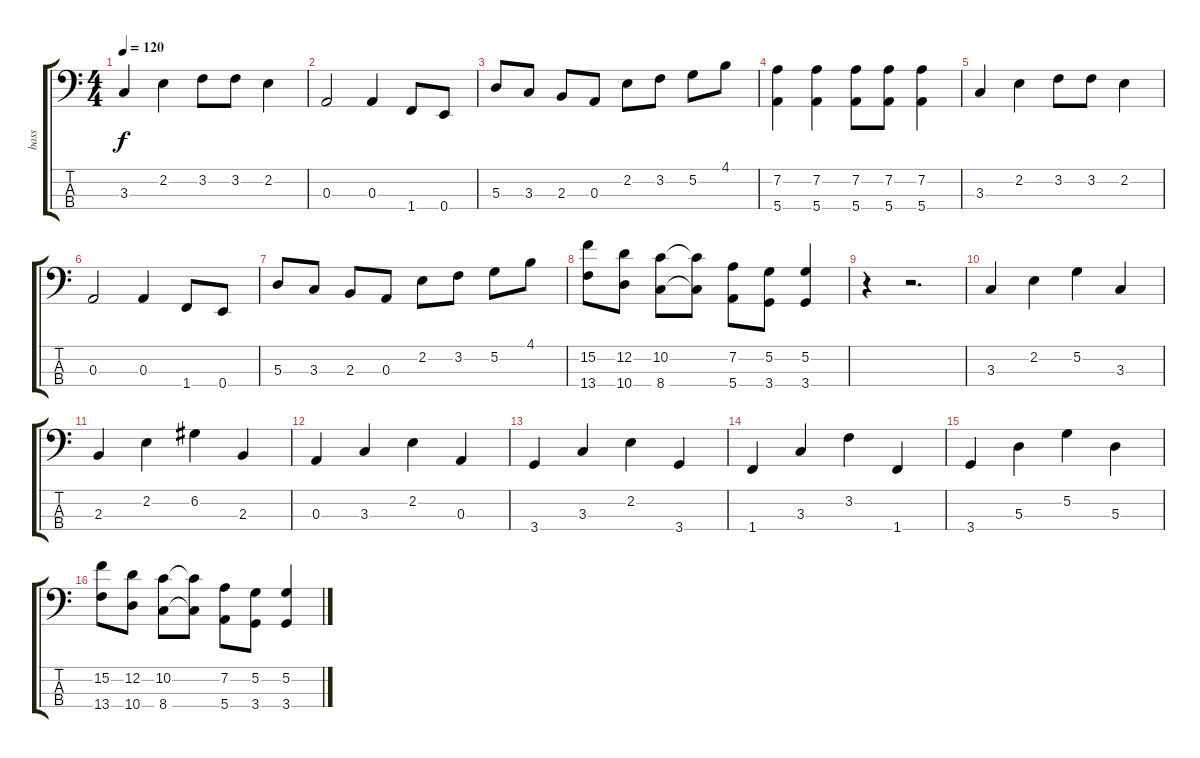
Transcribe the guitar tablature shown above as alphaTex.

\track ("bass" "bass") {instrument electricbasspick}
\staff {score tabs}
\tuning (G2 D2 A1 E1) {hide}
\ts (4 4)
\tempo 120
\clef f4
\ks c
3.3.4{dy f} 2.2.4 3.2.8 3.2.8 2.2.4 |
0.3.2 0.3.4 1.4.8 0.4.8 |
5.3.8 3.3.8 2.3.8 0.3.8 2.2.8 3.2.8 5.2.8 4.1.8 |
(7.2 5.4).4 (7.2 5.4).4 (7.2 5.4).8 (7.2 5.4).8 (7.2 5.4).4 |
3.3.4 2.2.4 3.2.8 3.2.8 2.2.4 |
0.3.2 0.3.4 1.4.8 0.4.8 |
5.3.8 3.3.8 2.3.8 0.3.8 2.2.8 3.2.8 5.2.8 4.1.8 |
(15.2 13.4).8 (12.2 10.4).8 (10.2 8.4).8 (10.2{t} 8.4{t}).8 (7.2 5.4).8 (5.2 3.4).8 (5.2 3.4).4 |
r.4 r.2{d} |
3.3.4 2.2.4 5.2.4 3.3.4 |
2.3.4 2.2.4 6.2.4 2.3.4 |
0.3.4 3.3.4 2.2.4 0.3.4 |
3.4.4 3.3.4 2.2.4 3.4.4 |
1.4.4 3.3.4 3.2.4 1.4.4 |
3.4.4 5.3.4 5.2.4 5.3.4 |
(15.2 13.4).8 (12.2 10.4).8 (10.2 8.4).8 (10.2{t} 8.4{t}).8 (7.2 5.4).8 (5.2 3.4).8 (5.2 3.4).4
